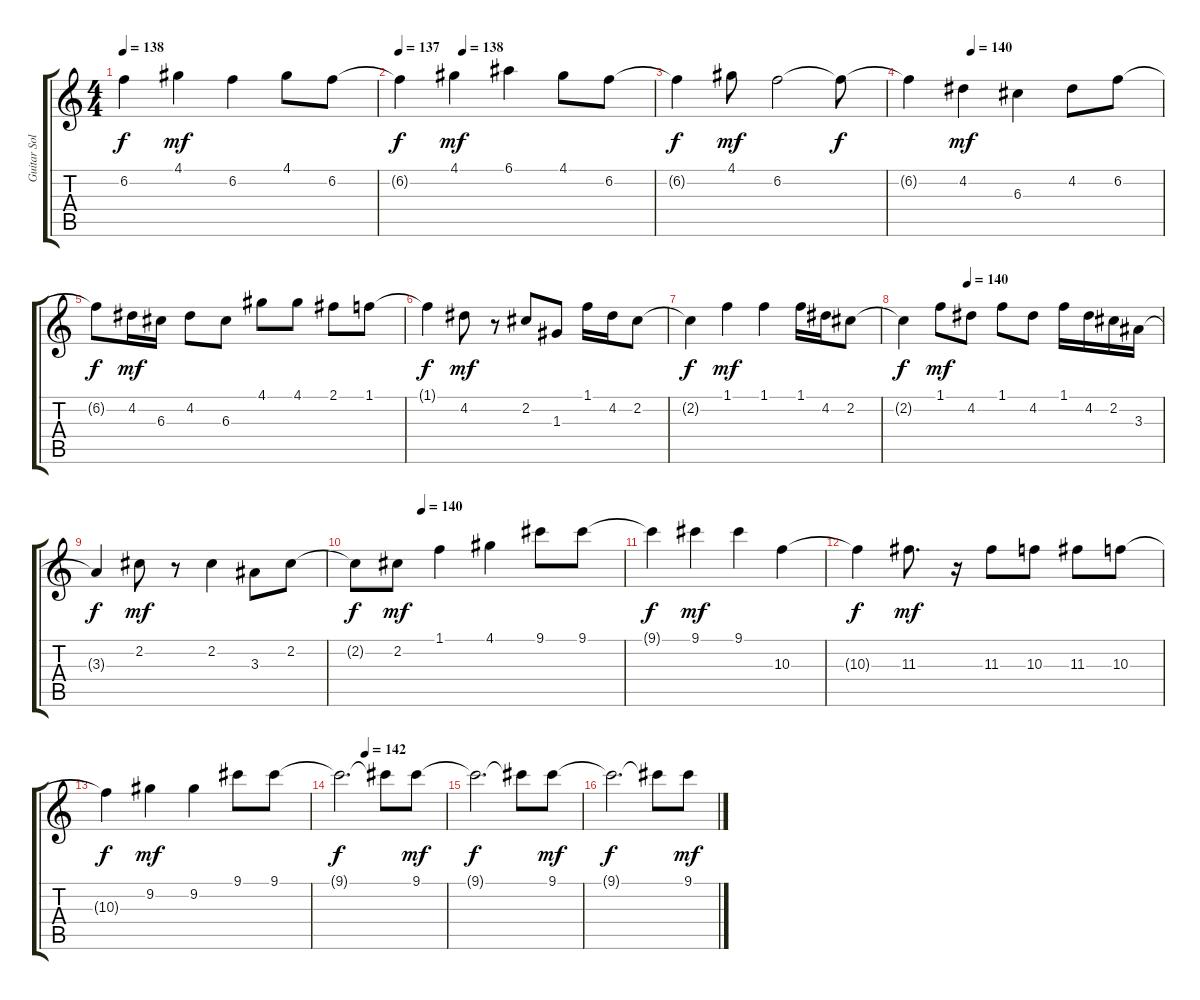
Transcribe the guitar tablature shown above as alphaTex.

\track ("Guitar Solo L" "Guitar Sol") {instrument distortionguitar}
\staff {score tabs}
\tuning (E4 B3 G3 D3 A2 E2) {hide}
\ts (4 4)
\tempo 138
\clef g2
\ks c
6.2{t}.4{dy f} 4.1.4{dy mf} 6.2.4 4.1.8 6.2.8 |
\tempo 137
\tempo (138 0.25)
6.2{t}.4{dy f} 4.1.4{dy mf} 6.1.4 4.1.8 6.2.8 |
6.2{t}.4{dy f} 4.1.8{dy mf} 6.2.2 6.2{t}.8{dy f} |
\tempo (140 0.25)
6.2{t}.4 4.2.4{dy mf} 6.3.4 4.2.8 6.2.8 |
6.2{t}.8{dy f} 4.2.16{dy mf} 6.3.16 4.2.8 6.3.8 4.1.8 4.1.8 2.1.8 1.1.8 |
1.1{t}.4{dy f} 4.2.8{dy mf} r.8 2.2.8 1.3.8 1.1.16 4.2.16 2.2.8 |
2.2{t}.4{dy f} 1.1.4{dy mf} 1.1.4 1.1.16 4.2.16 2.2.8 |
\tempo (140 0.25)
2.2{t}.4{dy f} 1.1.8{dy mf} 4.2.8 1.1.8 4.2.8 1.1.16 4.2.16 2.2.16 3.3.16 |
3.3{t}.4{dy f} 2.2.8{dy mf} r.8 2.2.4 3.3.8 2.2.8 |
\tempo (140 0.25)
2.2{t}.8{dy f} 2.2.8{dy mf} 1.1.4 4.1.4 9.1.8 9.1.8 |
9.1{t}.4{dy f} 9.1.4{dy mf} 9.1.4 10.3.4 |
10.3{t}.4{dy f} 11.3.8{d dy mf} r.16 11.3.8 10.3.8 11.3.8 10.3.8 |
10.3{t}.4{dy f} 9.2.4{dy mf} 9.2.4 9.1.8 9.1.8 |
\tempo (142 0.25)
9.1{t}.2{d dy f} 9.1{t}.8 9.1.8{dy mf} |
9.1{t}.2{d dy f} 9.1{t}.8 9.1.8{dy mf} |
9.1{t}.2{d dy f} 9.1{t}.8 9.1.8{dy mf}
